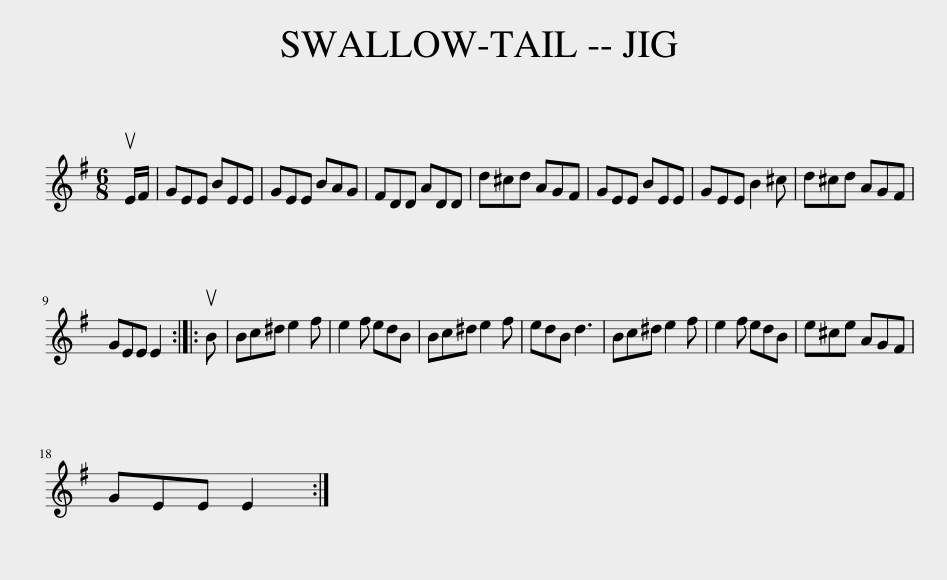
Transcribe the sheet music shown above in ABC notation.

X:1
L:1/8
M:6/8
I:linebreak $
K:Emin
V:1 treble
V:1
 uE/F/ | GEE BEE | GEE BAG | FDD ADD | d^cd AGF | %5
 GEE BEE | GEE B2 ^c | d^cd AGF |$ GEE E2 :: uB | %10
 Bc^d e2 f | e2 f edB | Bc^d e2 f | edB d3 | Bc^d e2 f | %15
 e2 f edB | e^ce AGF |$ GEE E2 :| %18
